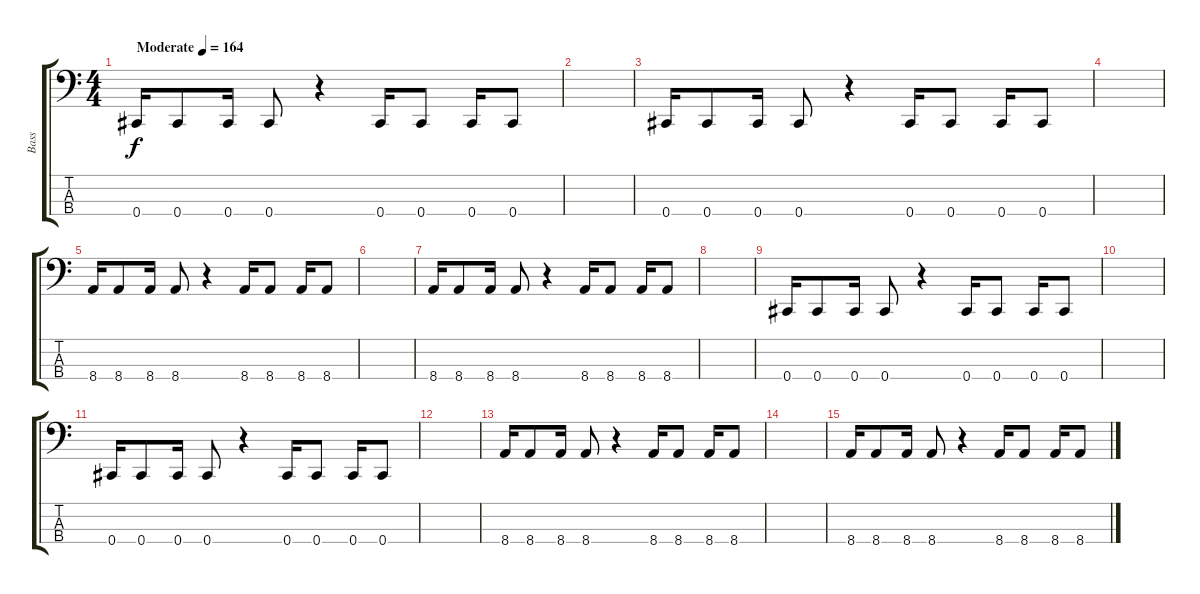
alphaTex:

\track ("Bass" "Bass") {instrument electricbasspick}
\staff {score tabs}
\tuning (Gb2 Db2 Ab1 Db1) {hide}
\ts (4 4)
\tempo (164 "Moderate")
\clef f4
\ks c
0.4.16{dy f instrument electricbasspick} 0.4.8 0.4.16 0.4.8 r.4 0.4.16 0.4.8 0.4.16 0.4.8 |
|
0.4.16 0.4.8 0.4.16 0.4.8 r.4 0.4.16 0.4.8 0.4.16 0.4.8 |
|
8.4.16 8.4.8 8.4.16 8.4.8 r.4 8.4.16 8.4.8 8.4.16 8.4.8 |
|
8.4.16 8.4.8 8.4.16 8.4.8 r.4 8.4.16 8.4.8 8.4.16 8.4.8 |
|
0.4.16 0.4.8 0.4.16 0.4.8 r.4 0.4.16 0.4.8 0.4.16 0.4.8 |
|
0.4.16 0.4.8 0.4.16 0.4.8 r.4 0.4.16 0.4.8 0.4.16 0.4.8 |
|
8.4.16 8.4.8 8.4.16 8.4.8 r.4 8.4.16 8.4.8 8.4.16 8.4.8 |
|
8.4.16 8.4.8 8.4.16 8.4.8 r.4 8.4.16 8.4.8 8.4.16 8.4.8
